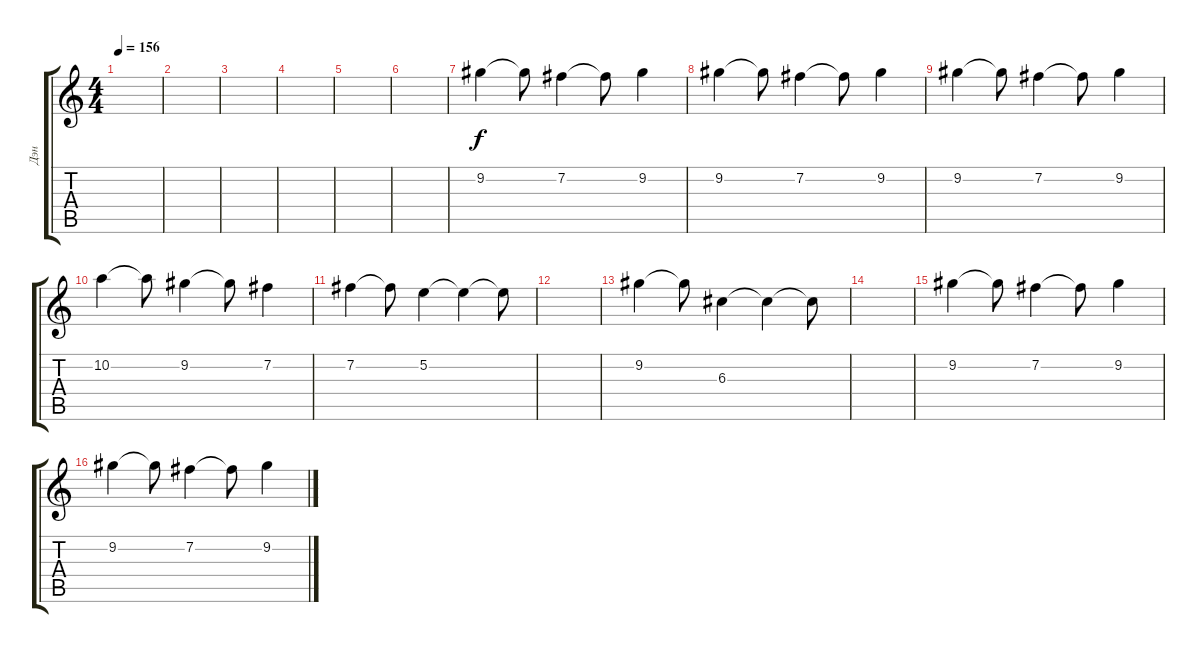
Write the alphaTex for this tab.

\track ("Дэн" "Дэн") {instrument acousticguitarsteel}
\staff {score tabs}
\tuning (E4 B3 G3 D3 A2 E2) {hide}
\ts (4 4)
\tempo 156
\clef g2
\ks c
|
|
|
|
|
|
9.2.4 9.2{t}.8 7.2.4 7.2{t}.8 9.2.4 |
9.2.4 9.2{t}.8 7.2.4 7.2{t}.8 9.2.4 |
9.2.4 9.2{t}.8 7.2.4 7.2{t}.8 9.2.4 |
10.2.4 10.2{t}.8 9.2.4 9.2{t}.8 7.2.4 |
7.2.4 7.2{t}.8 5.2.4 5.2{t}.4 5.2{t}.8 |
|
9.2.4 9.2{t}.8 6.3.4 6.3{t}.4 6.3{t}.8 |
|
9.2.4 9.2{t}.8 7.2.4 7.2{t}.8 9.2.4 |
9.2.4 9.2{t}.8 7.2.4 7.2{t}.8 9.2.4
